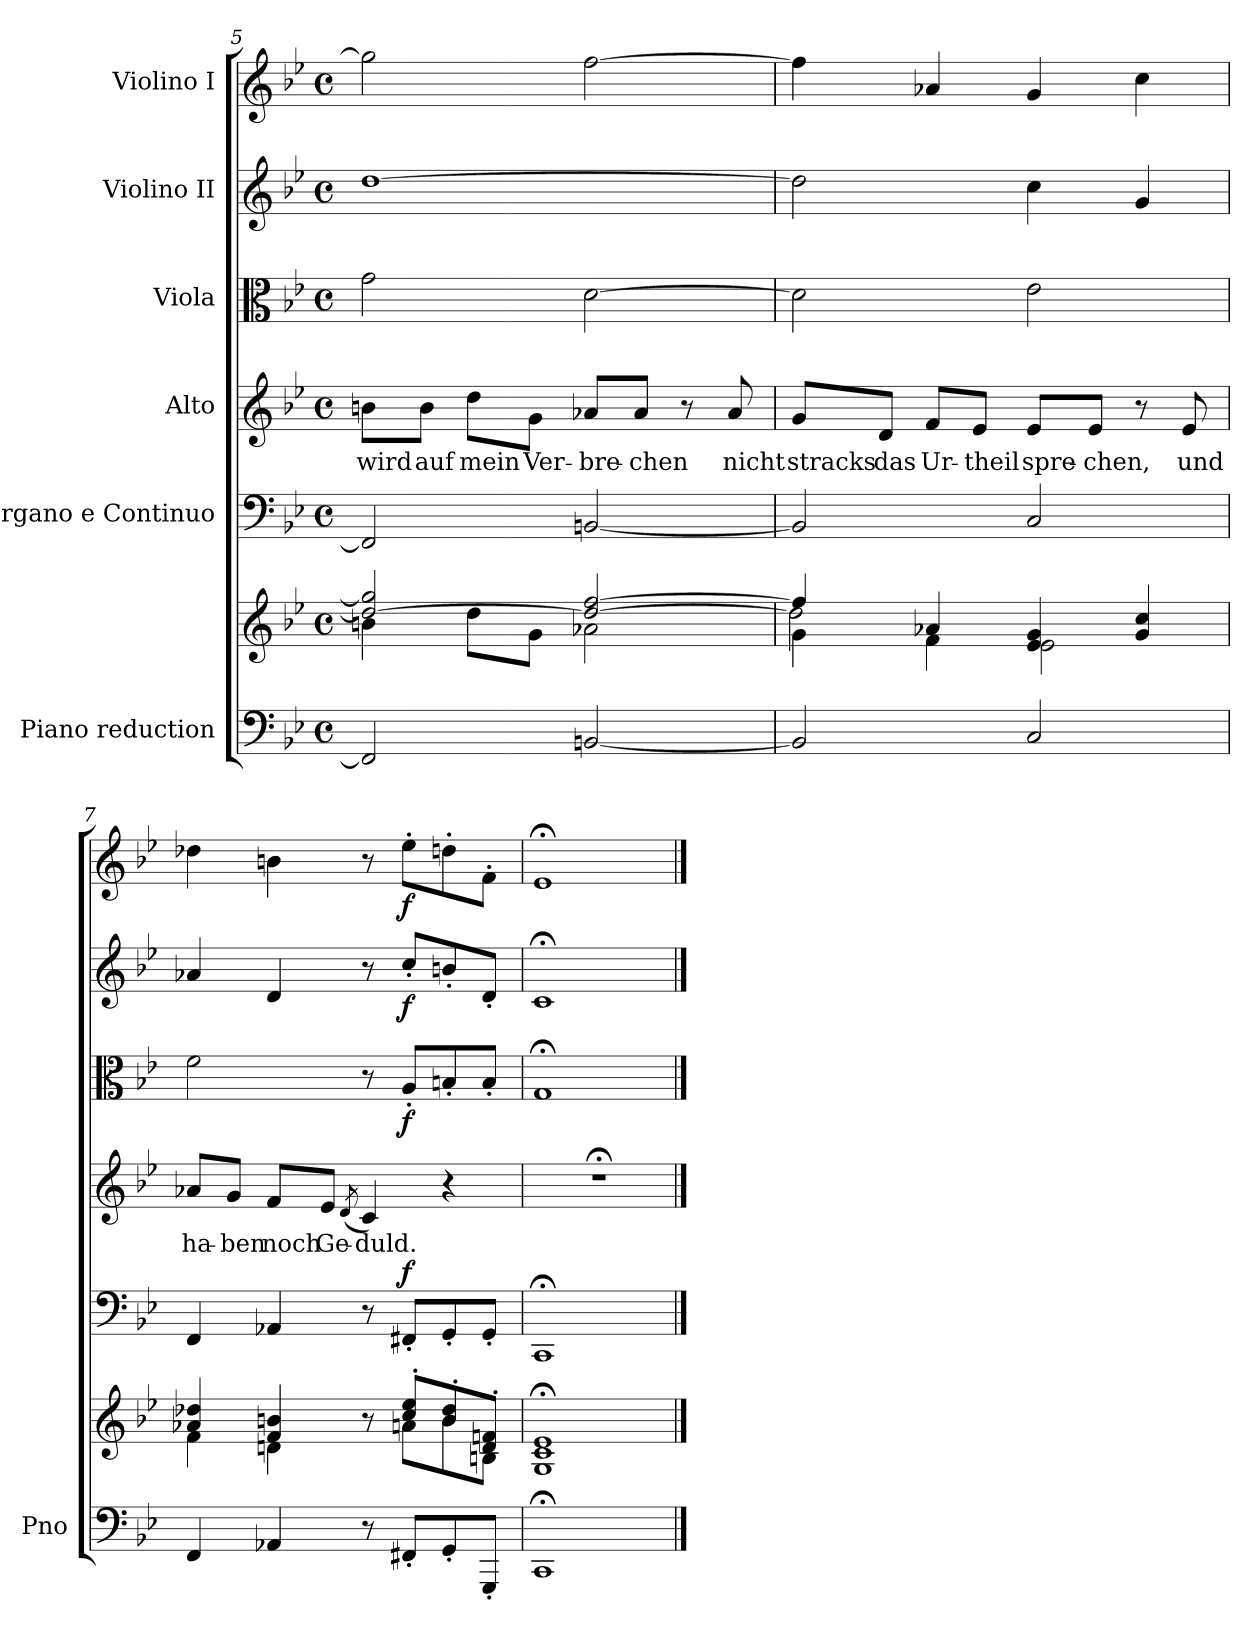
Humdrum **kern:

**kern	**kern	**kern	**dynam	**kern	**text	**kern	**dynam	**kern	**dynam	**kern	**dynam
*part6	*part6	*part5	*part5	*part4	*part4	*part3	*part3	*part2	*part2	*part1	*part1
*staff7	*staff6	*staff5	*staff5	*staff4	*staff4	*staff3	*staff3	*staff2	*staff2	*staff1	*staff1
*I"Piano reduction	*	*I"Organo e Continuo	*	*I"Alto	*	*I"Viola	*	*I"Violino II	*	*I"Violino I	*
*I'Pno	*	*	*	*	*	*	*	*	*	*	*
!!LO:LB:g=z
*clefF4	*clefG2	*clefF4	*	*clefG2	*	*clefC3	*	*clefG2	*	*clefG2	*
*k[b-e-]	*k[b-e-]	*k[b-e-]	*	*k[b-e-]	*	*k[b-e-]	*	*k[b-e-]	*	*k[b-e-]	*
*M4/4	*M4/4	*M4/4	*	*M4/4	*	*M4/4	*	*M4/4	*	*M4/4	*
*met(c)	*met(c)	*met(c)	*	*met(c)	*	*met(c)	*	*met(c)	*	*met(c)	*
=5	=5	=5	=5	=5	=5	=5	=5	=5	=5	=5	=5
*	*^	*	*	*	*	*	*	*	*	*	*
!	!	!	!	!	!	!LO:LY:b	!	!	!	!	!	!
2FF/]	2dd/_ 2gg/]	4bn\	2FF/]	.	8bn\L	wird	2g\	.	[1dd	.	2gg\]	.
!	!	!	!	!	!	!LO:LY:b	!	!	!	!	!	!
.	.	.	.	.	8b\J	auf	.	.	.	.	.	.
!	!	!	!	!	!	!LO:LY:b	!	!	!	!	!	!
.	.	8dd\L	.	.	8dd\L	mein	.	.	.	.	.	.
!	!	!	!	!	!	!LO:LY:b	!	!	!	!	!	!
.	.	8g\J	.	.	8g\J	Ver-	.	.	.	.	.	.
!	!	!	!	!	!	!LO:LY:b	!	!	!	!	!	!
[2BBn/	2dd/_ [2ff/	2a-X\	[2BBn/	.	8a-X/L	-bre-	[2d\	.	.	.	[2ff\	.
!	!	!	!	!	!	!LO:LY:b	!	!	!	!	!	!
.	.	.	.	.	8a-/J	-chen	.	.	.	.	.	.
.	.	.	.	.	8r	.	.	.	.	.	.	.
!	!	!	!	!	!	!LO:LY:b	!	!	!	!	!	!
.	.	.	.	.	8a-/	nicht	.	.	.	.	.	.
=6	=6	=6	=6	=6	=6	=6	=6	=6	=6	=6	=6	=6
*	*	*^	*	*	*	*	*	*	*	*	*	*
!	!	!	!	!	!	!	!LO:LY:b	!	!	!	!	!	!
2BB/]	4ff/]	4g\	2dd\]	2BB/]	.	8g/L	stracks	2d\]	.	2dd\]	.	4ff\]	.
!	!	!	!	!	!	!	!LO:LY:b	!	!	!	!	!	!
.	.	.	.	.	.	8d/J	das	.	.	.	.	.	.
!	!	!	!	!	!	!	!LO:LY:b	!	!	!	!	!	!
.	4a-X/	4f\	.	.	.	8f/L	Ur-	.	.	.	.	4a-X/	.
!	!	!	!	!	!	!	!LO:LY:b	!	!	!	!	!	!
.	.	.	.	.	.	8e-/J	-theil	.	.	.	.	.	.
!	!	!	!	!	!	!	!LO:LY:b	!	!	!	!	!	!
2C/	4e-/ 4g/	2e-\	2ryy	2C/	.	8e-/L	spre-	2e-\	.	4cc\	.	4g/	.
!	!	!	!	!	!	!	!LO:LY:b	!	!	!	!	!	!
.	.	.	.	.	.	8e-/J	-chen,	.	.	.	.	.	.
.	4g/ 4cc/	.	.	.	.	8r	.	.	.	4g/	.	4cc\	.
!	!	!	!	!	!	!	!LO:LY:b	!	!	!	!	!	!
.	.	.	.	.	.	8e-/	und	.	.	.	.	.	.
*	*	*v	*v	*	*	*	*	*	*	*	*	*	*
=7	=7	=7	=7	=7	=7	=7	=7	=7	=7	=7	=7	=7
!	!	!	!	!	!	!LO:LY:b	!	!	!	!	!	!
4FF/	4a-X/ 4dd-X/	4f\	4FF/	.	8a-X/L	ha-	2f\	.	4a-X/	.	4dd-X\	.
!	!	!	!	!	!	!LO:LY:b	!	!	!	!	!	!
.	.	.	.	.	8g/J	-ben	.	.	.	.	.	.
!	!	!	!	!	!	!LO:LY:b	!	!	!	!	!	!
4AA-X/	4f/ 4bn/	4dn\	4AA-X/	.	8f/L	noch	.	.	4d/	.	4bn\	.
!	!	!	!	!	!	!LO:LY:b	!	!	!	!	!	!
.	.	.	.	.	8e-/J	Ge-	.	.	.	.	.	.
.	.	.	.	.	(<8qd/	.	.	.	.	.	.	.
!	!	!	!	!	!	!LO:LY:b	!	!	!	!	!	!
8r	8r	8ryy	8r	.	4c/)	-duld.	8r	.	8r	.	8r	.
!	!	!	!	!LO:DY:a	!	!	!	!LO:DY:b	!	!LO:DY:b	!	!LO:DY:b
8FF#X'/L	8cc/' 8ee-/'L	8an\L	8FF#X'/L	f	.	.	8A'/L	f	8cc'/L	f	8ee-'\L	f
8GG'/	8b/' 8dd-/'	8b\	8GG'/	.	4r	.	8Bn'/	.	8bn'/	.	8ddn'\	.
8GGG'/J	8d/' 8fn/'J	8Bn\J	8GG'/J	.	.	.	8B'/J	.	8d'/J	.	8f'\J	.
*	*v	*v	*	*	*	*	*	*	*	*	*	*
=8	=8	=8	=8	=8	=8	=8	=8	=8	=8	=8	=8
1CC;	1G;< 1c;< 1e-;<	1CC;<	.	1r;<	.	1G;<	.	1c;<	.	1e-;<	.
==	==	==	==	==	==	==	==	==	==	==	==
*-	*-	*-	*-	*-	*-	*-	*-	*-	*-	*-	*-
